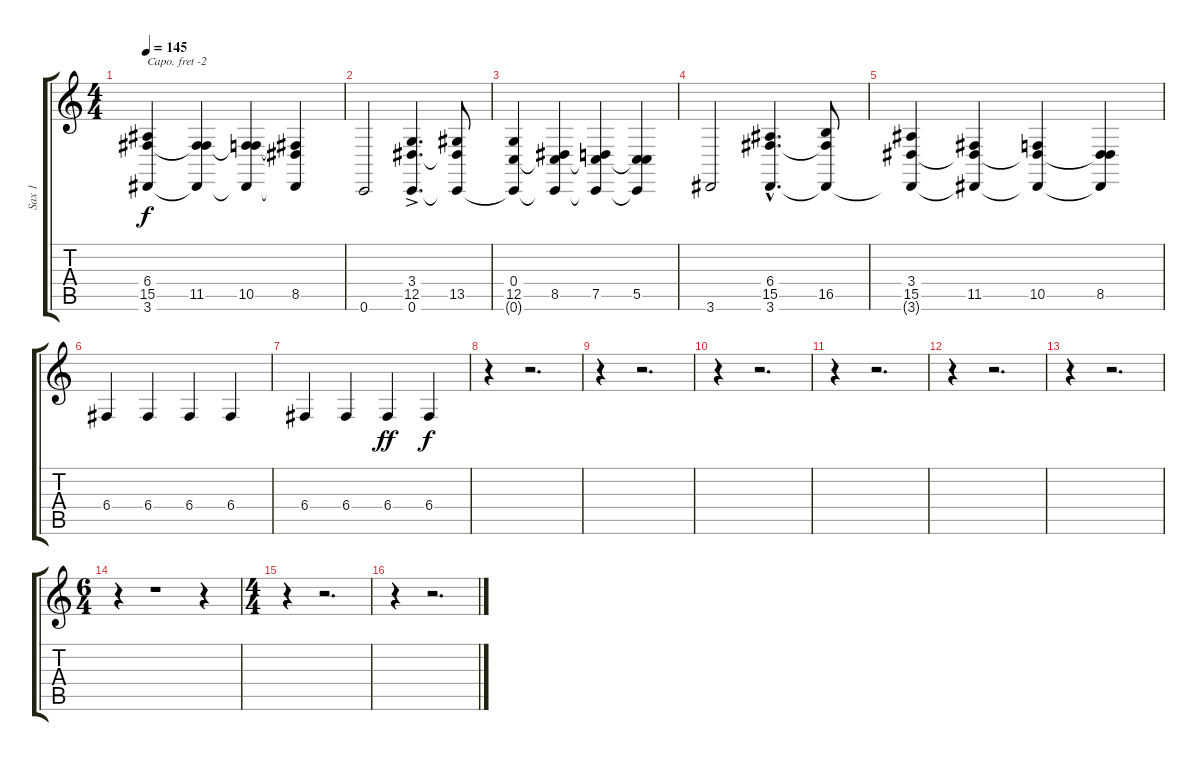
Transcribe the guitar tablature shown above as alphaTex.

\track ("Sax 1" "Sax 1") {instrument clarinet}
\staff {score tabs}
\capo -2
\tuning (E4 B3 G3 D3 A2 D2) {hide}
\ts (4 4)
\tempo 145
\clef g2
\ks c
(6.4 15.5 3.6{t}).4{dy f} (6.4{t} 11.5 3.6{t}).4 (6.4{t} 10.5 3.6{t}).4 (6.4{t} 8.5 3.6{t}).4 |
0.6.2 (3.4{ac} 12.5 0.6).4{d} (3.4{t} 13.5 0.6{t}).8 |
(0.4 12.5 0.6{t}).4 (0.4{t} 8.5 0.6{t}).4 (0.4{t} 7.5 0.6{t}).4 (0.4{t} 5.5 0.6{t}).4 |
3.6.2 (6.4 15.5 3.6{hac}).4{d} (6.4{t} 16.5 3.6{t}).8 |
(3.4 15.5 3.6{t}).4 (3.4{t} 11.5 3.6{t}).4 (3.4{t} 10.5 3.6{t}).4 (3.4{t} 8.5 3.6{t}).4 |
6.4.4 6.4.4 6.4.4 6.4.4 |
6.4.4 6.4.4 6.4.4{dy ff} 6.4.4{dy f} |
r.4 r.2{d} |
r.4 r.2{d} |
r.4 r.2{d} |
r.4 r.2{d} |
r.4 r.2{d} |
r.4 r.2{d} |
\ts (6 4)
r.4 r.1 r.4 |
\ts (4 4)
r.4 r.2{d} |
r.4 r.2{d}
